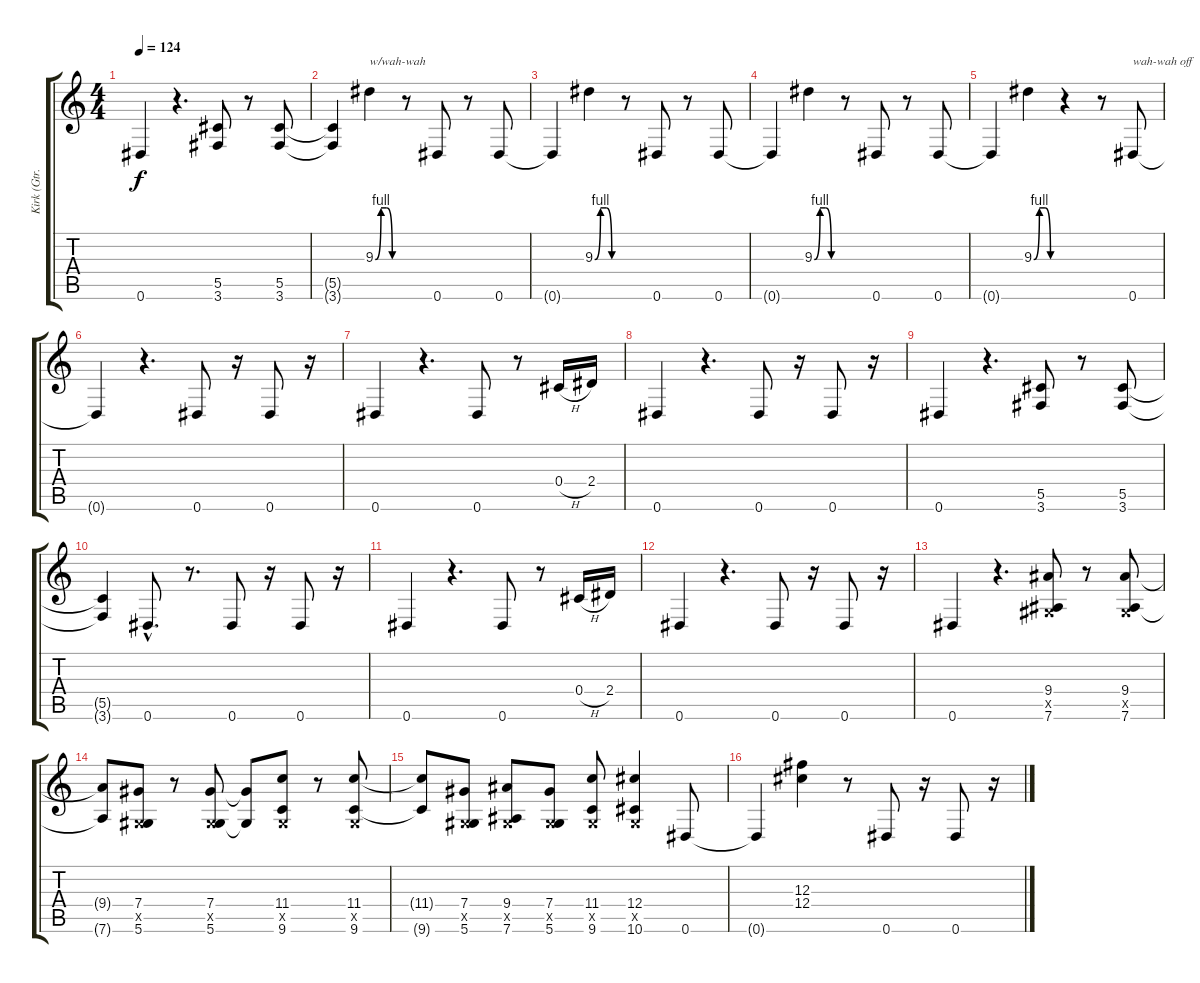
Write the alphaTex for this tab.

\track ("Kirk (Gtr.1)" "Kirk (Gtr.") {instrument overdrivenguitar}
\staff {score tabs}
\tuning (Eb4 Bb3 Gb3 Db3 Ab2 Eb2) {hide}
\ts (4 4)
\tempo 124
\clef g2
\ks c
0.6.4{dy f} r.4{d} (5.5 3.6).8 r.8 (5.5 3.6).8 |
(5.5{t} 3.6{t}).4 9.3{be (custom 0 0 15 4 30 4 45 0 60 0)}.4{txt "w/wah-wah" instrument altosax} r.8 0.6.8 r.8 0.6.8 |
0.6{t}.4 9.3{be (custom 0 0 15 4 30 4 45 0 60 0)}.4 r.8 0.6.8 r.8 0.6.8 |
0.6{t}.4 9.3{be (custom 0 0 15 4 30 4 45 0 60 0)}.4 r.8 0.6.8 r.8 0.6.8 |
0.6{t}.4 9.3{be (custom 0 0 15 4 30 4 45 0 60 0)}.4 r.4 r.8 0.6.8{txt "wah-wah off" instrument overdrivenguitar} |
0.6{t}.4 r.4{d} 0.6.8 r.16 0.6.8 r.16 |
0.6.4 r.4{d} 0.6.8 r.8 0.4{h}.16 2.4.16 |
0.6.4 r.4{d} 0.6.8 r.16 0.6.8 r.16 |
0.6.4 r.4{d} (5.5 3.6).8 r.8 (5.5 3.6).8 |
(5.5{t} 3.6{t}).4 0.6{hac}.8{d} r.8{d} 0.6.8 r.16 0.6.8 r.16 |
0.6.4 r.4{d} 0.6.8 r.8 0.4{h}.16 2.4.16 |
0.6.4 r.4{d} 0.6.8 r.16 0.6.8 r.16 |
0.6.4 r.4{d} (9.4 0.5{x} 7.6).8 r.8 (9.4 0.5{x} 7.6).8 |
(9.4{t} 7.6{t}).8 (7.4 0.5{x} 5.6).8 r.8 (7.4 0.5{x} 5.6).8 (7.4{t} 5.6{t}).8 (11.4 0.5{x} 9.6).8 r.8 (11.4 0.5{x} 9.6).8 |
(11.4{t} 9.6{t}).8 (7.4 0.5{x} 5.6).8 (9.4 0.5{x} 7.6).8 (7.4 0.5{x} 5.6).8 (11.4 0.5{x} 9.6).8 (12.4 0.5{x} 10.6).4 0.6.8 |
0.6{t}.4 (12.3 12.4).4 r.8 0.6.8 r.16 0.6.8 r.16
